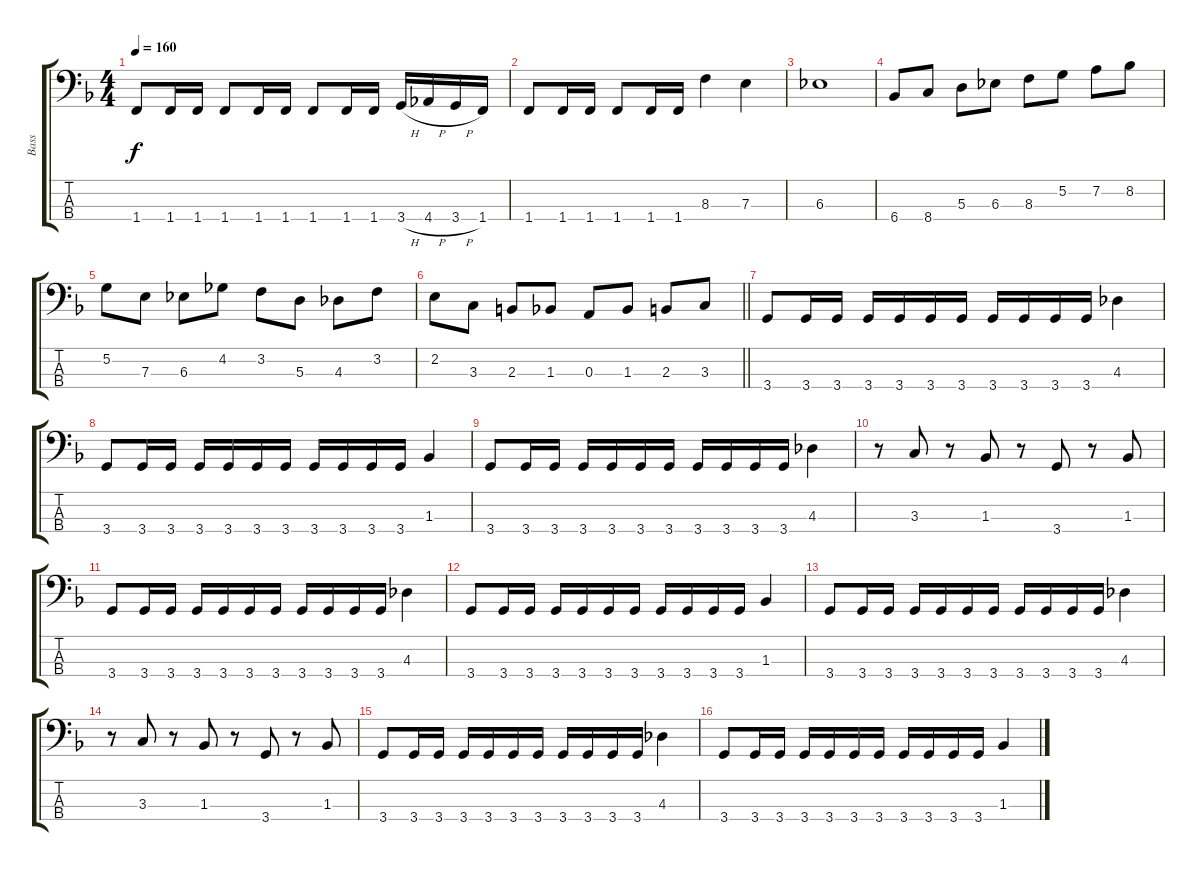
\track ("Bass" "Bass") {instrument electricbassfinger}
\staff {score tabs}
\tuning (G2 D2 A1 E1) {hide}
\ts (4 4)
\tempo 160
\clef f4
\ks f
1.4.8{dy f} 1.4.16 1.4.16 1.4.8 1.4.16 1.4.16 1.4.8 1.4.16 1.4.16 3.4{h}.16 4.4{h}.16 3.4{h}.16 1.4.16 |
1.4.8 1.4.16 1.4.16 1.4.8 1.4.16 1.4.16 8.3.4 7.3.4 |
6.3.1 |
6.4.8 8.4.8 5.3.8 6.3.8 8.3.8 5.2.8 7.2.8 8.2.8 |
5.2.8 7.3.8 6.3.8 4.2.8 3.2.8 5.3.8 4.3.8 3.2.8 |
\barLineRight lightlight
2.2.8 3.3.8 2.3.8 1.3.8 0.3.8 1.3.8 2.3.8 3.3.8 |
3.4.8 3.4.16 3.4.16 3.4.16 3.4.16 3.4.16 3.4.16 3.4.16 3.4.16 3.4.16 3.4.16 4.3.4 |
3.4.8 3.4.16 3.4.16 3.4.16 3.4.16 3.4.16 3.4.16 3.4.16 3.4.16 3.4.16 3.4.16 1.3.4 |
3.4.8 3.4.16 3.4.16 3.4.16 3.4.16 3.4.16 3.4.16 3.4.16 3.4.16 3.4.16 3.4.16 4.3.4 |
r.8 3.3.8 r.8 1.3.8 r.8 3.4.8 r.8 1.3.8 |
3.4.8 3.4.16 3.4.16 3.4.16 3.4.16 3.4.16 3.4.16 3.4.16 3.4.16 3.4.16 3.4.16 4.3.4 |
3.4.8 3.4.16 3.4.16 3.4.16 3.4.16 3.4.16 3.4.16 3.4.16 3.4.16 3.4.16 3.4.16 1.3.4 |
3.4.8 3.4.16 3.4.16 3.4.16 3.4.16 3.4.16 3.4.16 3.4.16 3.4.16 3.4.16 3.4.16 4.3.4 |
r.8 3.3.8 r.8 1.3.8 r.8 3.4.8 r.8 1.3.8 |
3.4.8 3.4.16 3.4.16 3.4.16 3.4.16 3.4.16 3.4.16 3.4.16 3.4.16 3.4.16 3.4.16 4.3.4 |
3.4.8 3.4.16 3.4.16 3.4.16 3.4.16 3.4.16 3.4.16 3.4.16 3.4.16 3.4.16 3.4.16 1.3.4
